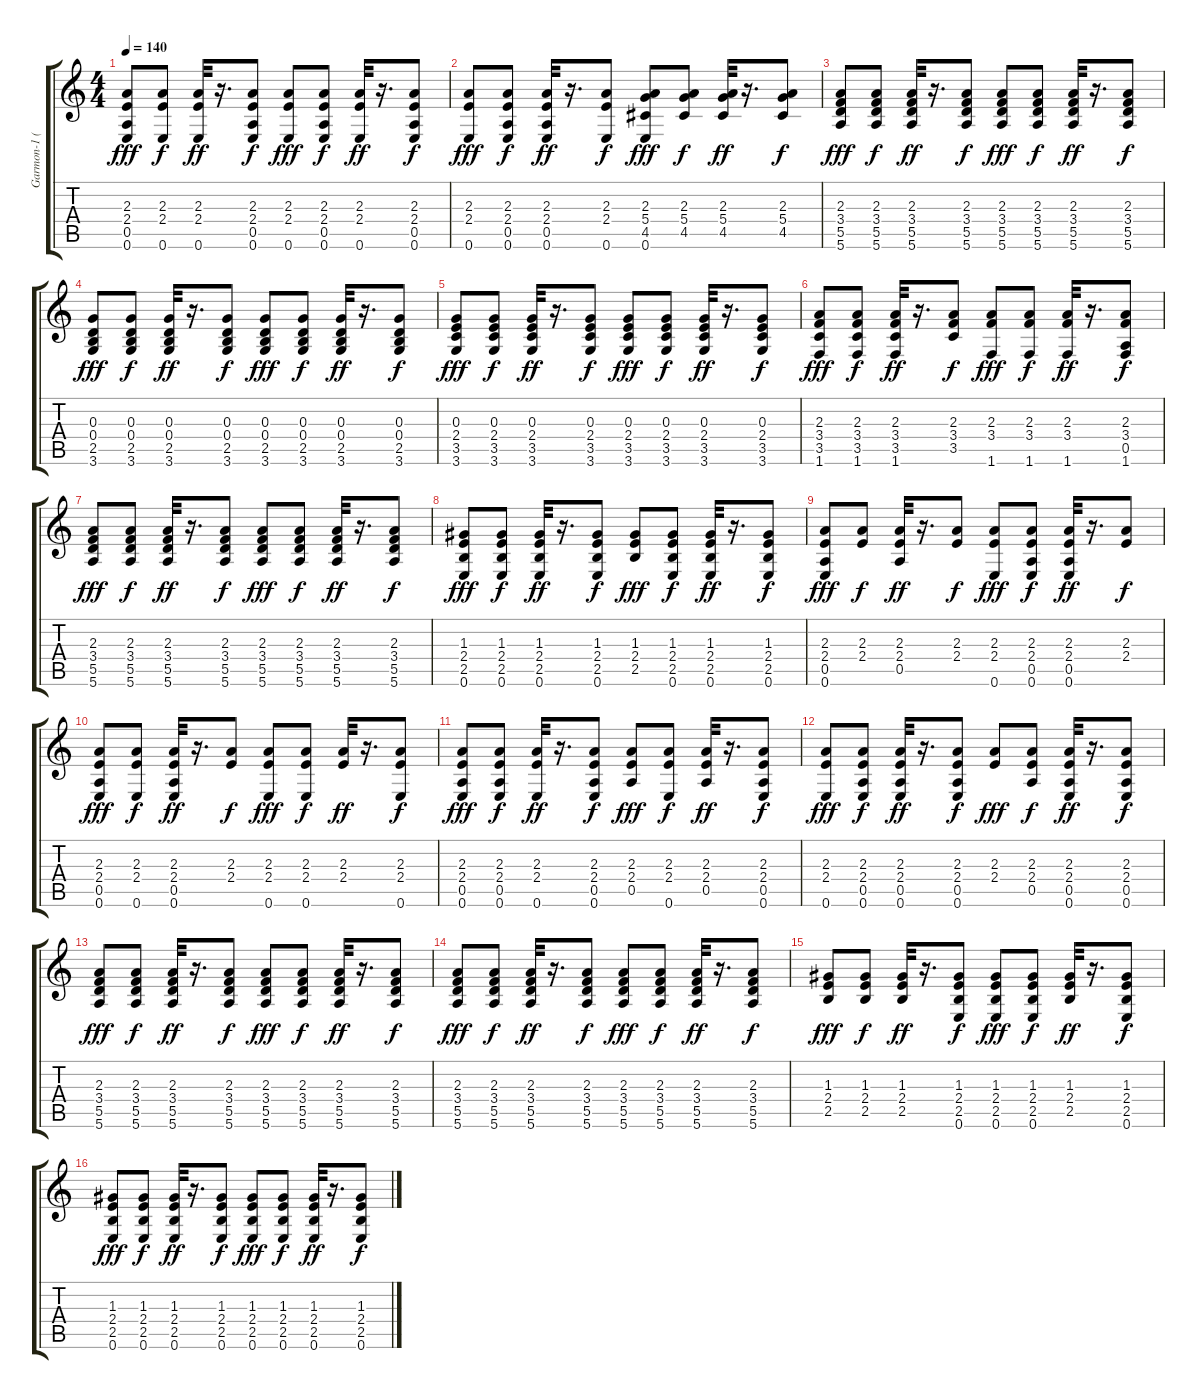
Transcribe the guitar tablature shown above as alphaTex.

\track ("Garmon-1 (R-Guitar)" "Garmon-1 (") {instrument acousticguitarsteel}
\staff {score tabs}
\tuning (E4 B3 G3 D3 A2 E2) {hide}
\ts (4 4)
\tempo 140
\clef g2
\ks c
(2.3 2.4 0.5 0.6).8{dy fff} (2.3 2.4 0.6).8{dy f} (2.3 2.4 0.6).32{dy ff} r.16{d} (2.3 2.4 0.5 0.6).8{dy f} (2.3 2.4 0.6).8{dy fff} (2.3 2.4 0.5 0.6).8{dy f} (2.3 2.4 0.6).32{dy ff} r.16{d} (2.3 2.4 0.5 0.6).8{dy f} |
(2.3 2.4 0.6).8{dy fff} (2.3 2.4 0.5 0.6).8{dy f} (2.3 2.4 0.5 0.6).32{dy ff} r.16{d} (2.3 2.4 0.6).8{dy f} (2.3 5.4 4.5 0.6).8{dy fff} (2.3 5.4 4.5).8{dy f} (2.3 5.4 4.5).32{dy ff} r.16{d} (2.3 5.4 4.5).8{dy f} |
(2.3 3.4 5.5 5.6).8{dy fff} (2.3 3.4 5.5 5.6).8{dy f} (2.3 3.4 5.5 5.6).32{dy ff} r.16{d} (2.3 3.4 5.5 5.6).8{dy f} (2.3 3.4 5.5 5.6).8{dy fff} (2.3 3.4 5.5 5.6).8{dy f} (2.3 3.4 5.5 5.6).32{dy ff} r.16{d} (2.3 3.4 5.5 5.6).8{dy f} |
(0.3 0.4 2.5 3.6).8{dy fff} (0.3 0.4 2.5 3.6).8{dy f} (0.3 0.4 2.5 3.6).32{dy ff} r.16{d} (0.3 0.4 2.5 3.6).8{dy f} (0.3 0.4 2.5 3.6).8{dy fff} (0.3 0.4 2.5 3.6).8{dy f} (0.3 0.4 2.5 3.6).32{dy ff} r.16{d} (0.3 0.4 2.5 3.6).8{dy f} |
(0.3 2.4 3.5 3.6).8{dy fff} (0.3 2.4 3.5 3.6).8{dy f} (0.3 2.4 3.5 3.6).32{dy ff} r.16{d} (0.3 2.4 3.5 3.6).8{dy f} (0.3 2.4 3.5 3.6).8{dy fff} (0.3 2.4 3.5 3.6).8{dy f} (0.3 2.4 3.5 3.6).32{dy ff} r.16{d} (0.3 2.4 3.5 3.6).8{dy f} |
(2.3 3.4 3.5 1.6).8{dy fff} (2.3 3.4 3.5 1.6).8{dy f} (2.3 3.4 3.5 1.6).32{dy ff} r.16{d} (2.3 3.4 3.5).8{dy f} (2.3 3.4 1.6).8{dy fff} (2.3 3.4 1.6).8{dy f} (2.3 3.4 1.6).32{dy ff} r.16{d} (2.3 3.4 0.5 1.6).8{dy f} |
(2.3 3.4 5.5 5.6).8{dy fff} (2.3 3.4 5.5 5.6).8{dy f} (2.3 3.4 5.5 5.6).32{dy ff} r.16{d} (2.3 3.4 5.5 5.6).8{dy f} (2.3 3.4 5.5 5.6).8{dy fff} (2.3 3.4 5.5 5.6).8{dy f} (2.3 3.4 5.5 5.6).32{dy ff} r.16{d} (2.3 3.4 5.5 5.6).8{dy f} |
(1.3 2.4 2.5 0.6).8{dy fff} (1.3 2.4 2.5 0.6).8{dy f} (1.3 2.4 2.5 0.6).32{dy ff} r.16{d} (1.3 2.4 2.5 0.6).8{dy f} (1.3 2.4 2.5).8{dy fff} (1.3 2.4 2.5 0.6).8{dy f} (1.3 2.4 2.5 0.6).32{dy ff} r.16{d} (1.3 2.4 2.5 0.6).8{dy f} |
(2.3 2.4 0.5 0.6).8{dy fff} (2.3 2.4).8{dy f} (2.3 2.4 0.5).32{dy ff} r.16{d} (2.3 2.4).8{dy f} (2.3 2.4 0.6).8{dy fff} (2.3 2.4 0.5 0.6).8{dy f} (2.3 2.4 0.5 0.6).32{dy ff} r.16{d} (2.3 2.4).8{dy f} |
(2.3 2.4 0.5 0.6).8{dy fff} (2.3 2.4 0.6).8{dy f} (2.3 2.4 0.5 0.6).32{dy ff} r.16{d} (2.3 2.4).8{dy f} (2.3 2.4 0.6).8{dy fff} (2.3 2.4 0.6).8{dy f} (2.3 2.4).32{dy ff} r.16{d} (2.3 2.4 0.6).8{dy f} |
(2.3 2.4 0.5 0.6).8{dy fff} (2.3 2.4 0.5 0.6).8{dy f} (2.3 2.4 0.6).32{dy ff} r.16{d} (2.3 2.4 0.5 0.6).8{dy f} (2.3 2.4 0.5).8{dy fff} (2.3 2.4 0.6).8{dy f} (2.3 2.4 0.5).32{dy ff} r.16{d} (2.3 2.4 0.5 0.6).8{dy f} |
(2.3 2.4 0.6).8{dy fff} (2.3 2.4 0.5 0.6).8{dy f} (2.3 2.4 0.5 0.6).32{dy ff} r.16{d} (2.3 2.4 0.5 0.6).8{dy f} (2.3 2.4).8{dy fff} (2.3 2.4 0.5).8{dy f} (2.3 2.4 0.5 0.6).32{dy ff} r.16{d} (2.3 2.4 0.5 0.6).8{dy f} |
(2.3 3.4 5.5 5.6).8{dy fff} (2.3 3.4 5.5 5.6).8{dy f} (2.3 3.4 5.5 5.6).32{dy ff} r.16{d} (2.3 3.4 5.5 5.6).8{dy f} (2.3 3.4 5.5 5.6).8{dy fff} (2.3 3.4 5.5 5.6).8{dy f} (2.3 3.4 5.5 5.6).32{dy ff} r.16{d} (2.3 3.4 5.5 5.6).8{dy f} |
(2.3 3.4 5.5 5.6).8{dy fff} (2.3 3.4 5.5 5.6).8{dy f} (2.3 3.4 5.5 5.6).32{dy ff} r.16{d} (2.3 3.4 5.5 5.6).8{dy f} (2.3 3.4 5.5 5.6).8{dy fff} (2.3 3.4 5.5 5.6).8{dy f} (2.3 3.4 5.5 5.6).32{dy ff} r.16{d} (2.3 3.4 5.5 5.6).8{dy f} |
(1.3 2.4 2.5).8{dy fff} (1.3 2.4 2.5).8{dy f} (1.3 2.4 2.5).32{dy ff} r.16{d} (1.3 2.4 2.5 0.6).8{dy f} (1.3 2.4 2.5 0.6).8{dy fff} (1.3 2.4 2.5 0.6).8{dy f} (1.3 2.4 2.5).32{dy ff} r.16{d} (1.3 2.4 2.5 0.6).8{dy f} |
(1.3 2.4 2.5 0.6).8{dy fff} (1.3 2.4 2.5 0.6).8{dy f} (1.3 2.4 2.5 0.6).32{dy ff} r.16{d} (1.3 2.4 2.5 0.6).8{dy f} (1.3 2.4 2.5 0.6).8{dy fff} (1.3 2.4 2.5 0.6).8{dy f} (1.3 2.4 2.5 0.6).32{dy ff} r.16{d} (1.3 2.4 2.5 0.6).8{dy f}
